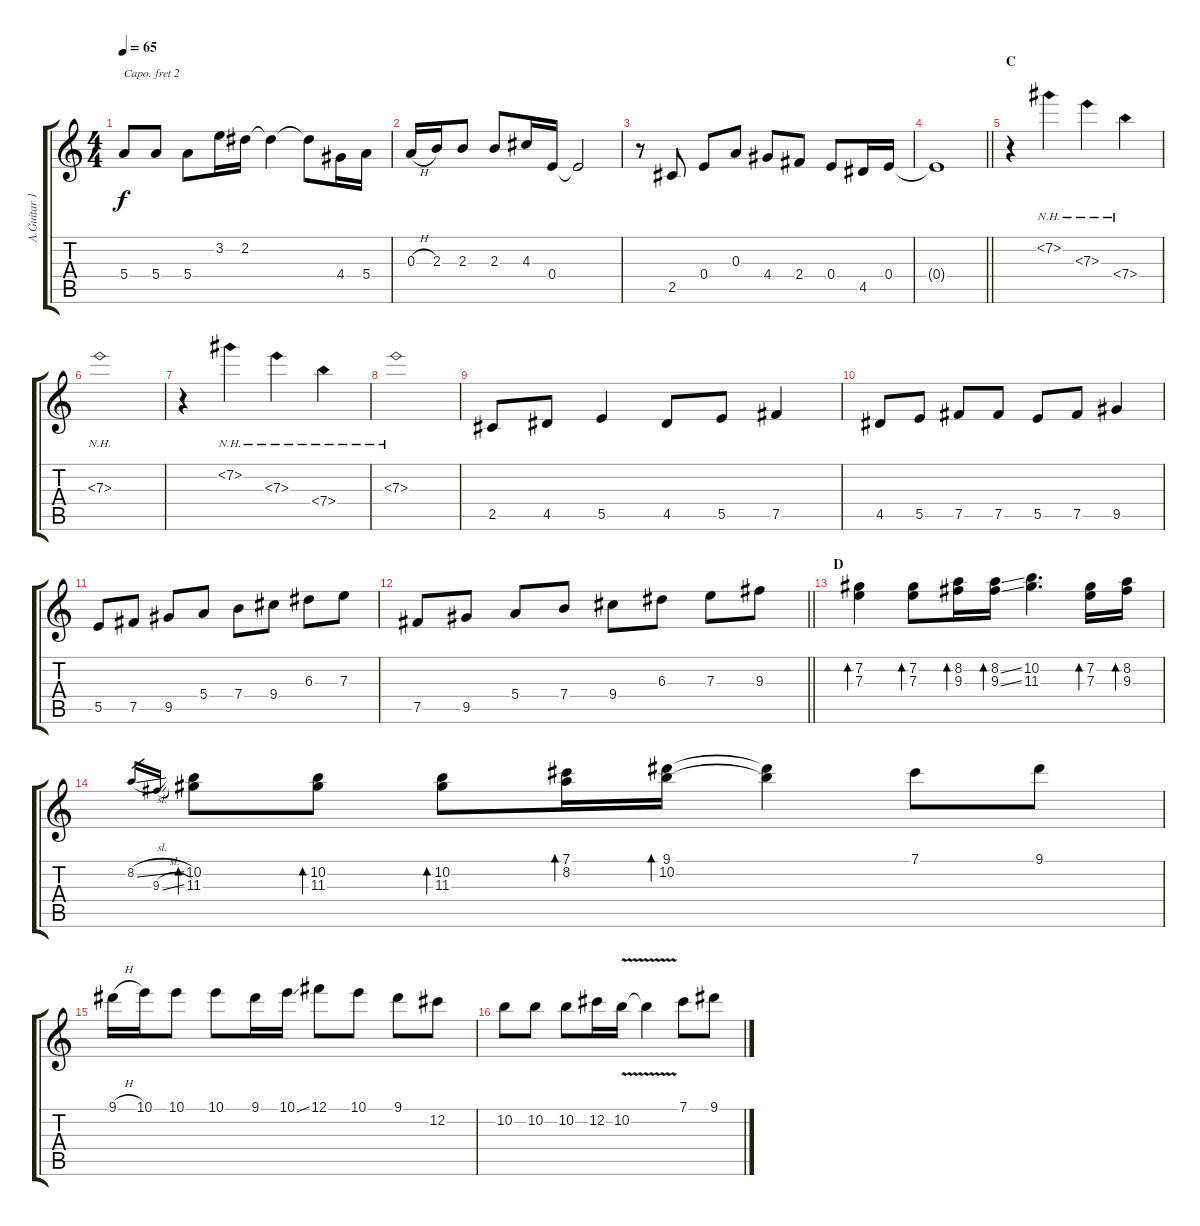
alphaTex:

\track ("A.Guitar 1" "A.Guitar 1") {instrument acousticguitarsteel}
\staff {score tabs}
\capo 2
\tuning (E4 B3 G3 D3 A2 E2) {hide}
\ts (4 4)
\tempo 65
\clef g2
\ks c
5.4.8{dy f} 5.4.8 5.4.8 3.2.16 2.2.16 2.2{t}.4 2.2{t}.8 4.4.16 5.4.16 |
0.3{h}.16 2.3.16 2.3.8 2.3.8 4.3.16 0.4.16 0.4{t}.2 |
r.8 2.5.8 0.4.8 0.3.8 4.4.8 2.4.8 0.4.8 4.5.16 0.4.16 |
\barLineRight lightlight
0.4{t}.1 |
\section ("" "C")
r.4{txt ""} 7.2{nh}.4 7.3{nh}.4 7.4{nh}.4 |
7.3{nh}.1 |
r.4 7.2{nh}.4{txt ""} 7.3{nh}.4 7.4{nh}.4 |
7.3{nh}.1 |
2.5.8 4.5.8 5.5.4 4.5.8 5.5.8 7.5.4 |
4.5.8 5.5.8 7.5.8 7.5.8 5.5.8 7.5.8 9.5.4 |
5.5.8 7.5.8 9.5.8 5.4.8 7.4.8 9.4.8 6.3.8 7.3.8 |
\barLineRight lightlight
7.5.8 9.5.8 5.4.8 7.4.8 9.4.8 6.3.8 7.3.8 9.3.8 |
\section ("" "D")
(7.2 7.3).4{bd 30} (7.2 7.3).8{bd 30} (8.2 9.3).16{bd 30} (8.2{ss} 9.3{ss}).16{bd 30} (10.2 11.3).4{d} (7.2 7.3).16{bd 30} (8.2 9.3).16{bd 30} |
8.2{sl}.16{gr} 9.3{sl}.16{gr} (10.2 11.3).8{bd 30} (10.2 11.3).8{bd 30} (10.2 11.3).8{bd 30} (7.1 8.2).16{bd 30} (9.1 10.2).16{bd 30} (9.1{t} 10.2{t}).4 7.1.8 9.1.8 |
9.1{h}.16 10.1.16 10.1.8 10.1.8 9.1.16 10.1{ss}.16 12.1.8 10.1.8 9.1.8 12.2.8 |
10.2.8 10.2.8 10.2.8 12.2.16 10.2{v}.16 10.2{t}.4 7.1.8 9.1.8
